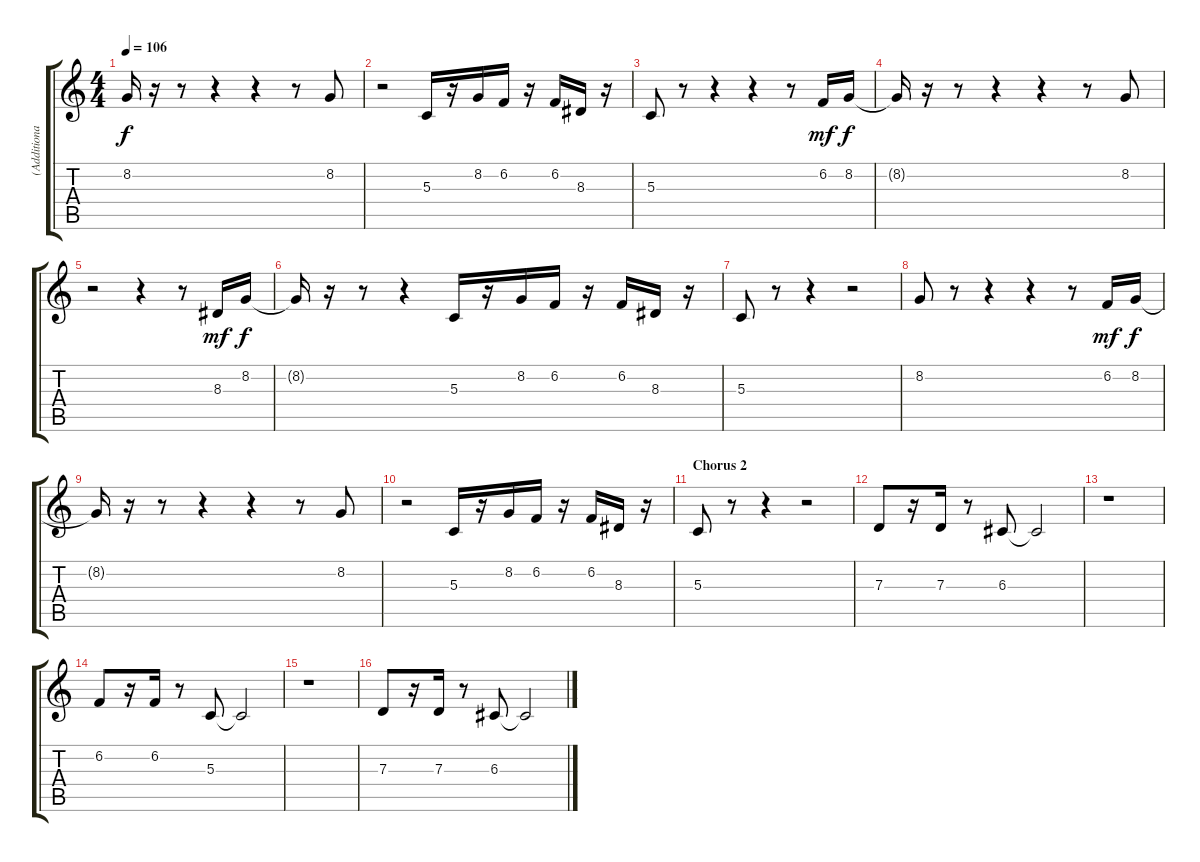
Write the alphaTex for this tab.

\track ("(Additional Trumpet)" "(Additiona") {instrument trumpet}
\staff {score tabs}
\tuning (E4 B3 G3 D3 A2 E2) {hide}
\ts (4 4)
\tempo 106
\clef g2
\ks c
8.2{t}.16{dy f} r.16 r.8 r.4 r.4 r.8 8.2.8 |
r.2 5.3.16 r.16 8.2.16 6.2.16 r.16 6.2.16 8.3.16 r.16 |
5.3.8 r.8 r.4 r.4 r.8 6.2.16{dy mf} 8.2.16{dy f} |
8.2{t}.16 r.16 r.8 r.4 r.4 r.8 8.2.8 |
r.2 r.4 r.8 8.3.16{dy mf} 8.2.16{dy f} |
8.2{t}.16 r.16 r.8 r.4 5.3.16 r.16 8.2.16 6.2.16 r.16 6.2.16 8.3.16 r.16 |
5.3.8 r.8 r.4 r.2 |
8.2.8 r.8 r.4 r.4 r.8 6.2.16{dy mf} 8.2.16{dy f} |
8.2{t}.16 r.16 r.8 r.4 r.4 r.8 8.2.8 |
r.2 5.3.16 r.16 8.2.16 6.2.16 r.16 6.2.16 8.3.16 r.16 |
\section ("" "Chorus 2")
5.3.8 r.8 r.4 r.2 |
7.3.8 r.16 7.3.16 r.8 6.3.8 6.3{t}.2 |
r.1 |
6.2.8 r.16 6.2.16 r.8 5.3.8 5.3{t}.2 |
r.1 |
7.3.8 r.16 7.3.16 r.8 6.3.8 6.3{t}.2
